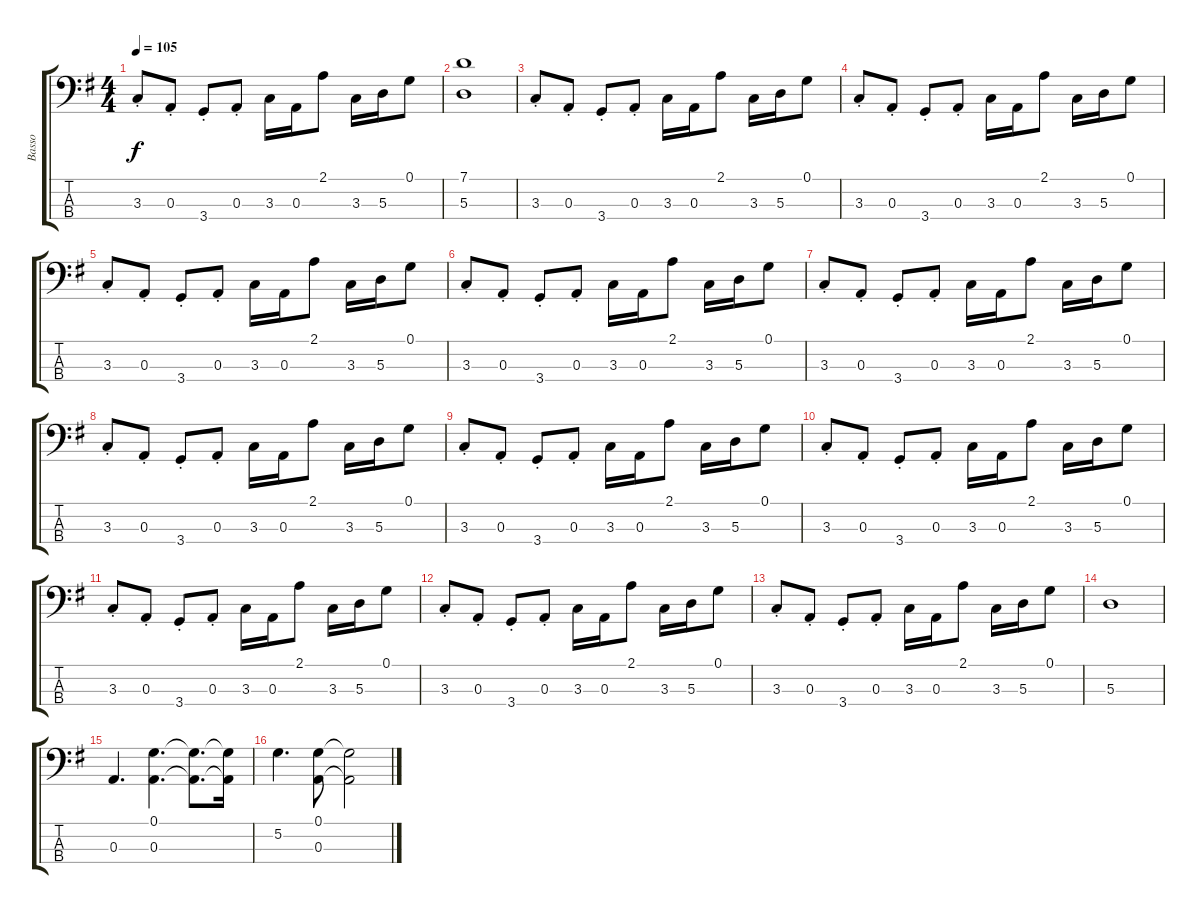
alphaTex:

\track ("Basso" "Basso") {instrument electricbasspick}
\staff {score tabs}
\tuning (G2 D2 A1 E1) {hide}
\ts (4 4)
\tempo 105
\clef f4
\ks g
3.3{st}.8{dy f} 0.3{st}.8 3.4{st}.8 0.3{st}.8 3.3.16 0.3.16 2.1.8 3.3.16 5.3.16 0.1.8 |
(7.1 5.3).1 |
3.3{st}.8 0.3{st}.8 3.4{st}.8 0.3{st}.8 3.3.16 0.3.16 2.1.8 3.3.16 5.3.16 0.1.8 |
3.3{st}.8 0.3{st}.8 3.4{st}.8 0.3{st}.8 3.3.16 0.3.16 2.1.8 3.3.16 5.3.16 0.1.8 |
3.3{st}.8 0.3{st}.8 3.4{st}.8 0.3{st}.8 3.3.16 0.3.16 2.1.8 3.3.16 5.3.16 0.1.8 |
3.3{st}.8 0.3{st}.8 3.4{st}.8 0.3{st}.8 3.3.16 0.3.16 2.1.8 3.3.16 5.3.16 0.1.8 |
3.3{st}.8 0.3{st}.8 3.4{st}.8 0.3{st}.8 3.3.16 0.3.16 2.1.8 3.3.16 5.3.16 0.1.8 |
3.3{st}.8 0.3{st}.8 3.4{st}.8 0.3{st}.8 3.3.16 0.3.16 2.1.8 3.3.16 5.3.16 0.1.8 |
3.3{st}.8 0.3{st}.8 3.4{st}.8 0.3{st}.8 3.3.16 0.3.16 2.1.8 3.3.16 5.3.16 0.1.8 |
3.3{st}.8 0.3{st}.8 3.4{st}.8 0.3{st}.8 3.3.16 0.3.16 2.1.8 3.3.16 5.3.16 0.1.8 |
3.3{st}.8 0.3{st}.8 3.4{st}.8 0.3{st}.8 3.3.16 0.3.16 2.1.8 3.3.16 5.3.16 0.1.8 |
3.3{st}.8 0.3{st}.8 3.4{st}.8 0.3{st}.8 3.3.16 0.3.16 2.1.8 3.3.16 5.3.16 0.1.8 |
3.3{st}.8 0.3{st}.8 3.4{st}.8 0.3{st}.8 3.3.16 0.3.16 2.1.8 3.3.16 5.3.16 0.1.8 |
5.3.1 |
0.3.4{d} (0.1 0.3).4{d} (0.1{t} 0.3{t}).8{d} (0.1{t} 0.3{t}).16 |
5.2.4{d} (0.1 0.3).8 (0.1{t} 0.3{t}).2
